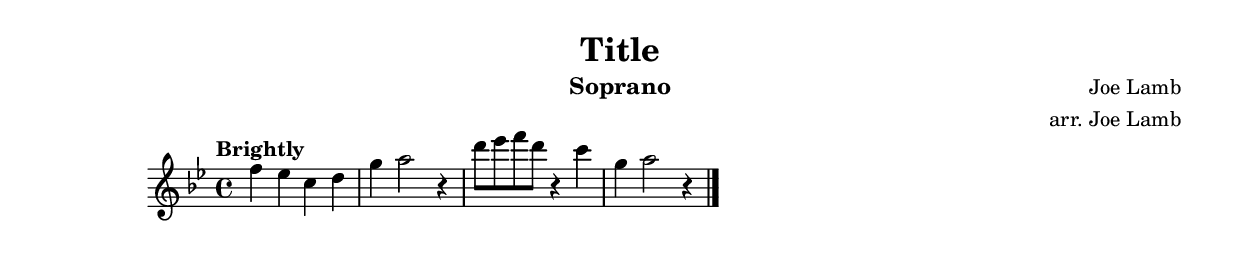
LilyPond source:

%%%%% (This is the Soprano part file)
\include "../global.ily"

sopNotes = {

g4 f d e
a b2 r4
e8 f g e r4 d
a b2 r4

}

#(set-global-staff-size 18)

\include "../header.ily"
\header { instrument = "Soprano" }

\score {
  \new Staff {
    \set Staff.midiInstrument = # "soprano sax"
    \global
    \new Voice {
      \transpose c bes{
        \relative c'' {
          \Key

          \sopNotes

          \bar "|."
        }
      }
    }
  }
\layout {}
}


\version "2.18.2"  % necessary for upgrading to future LilyPond versions.
